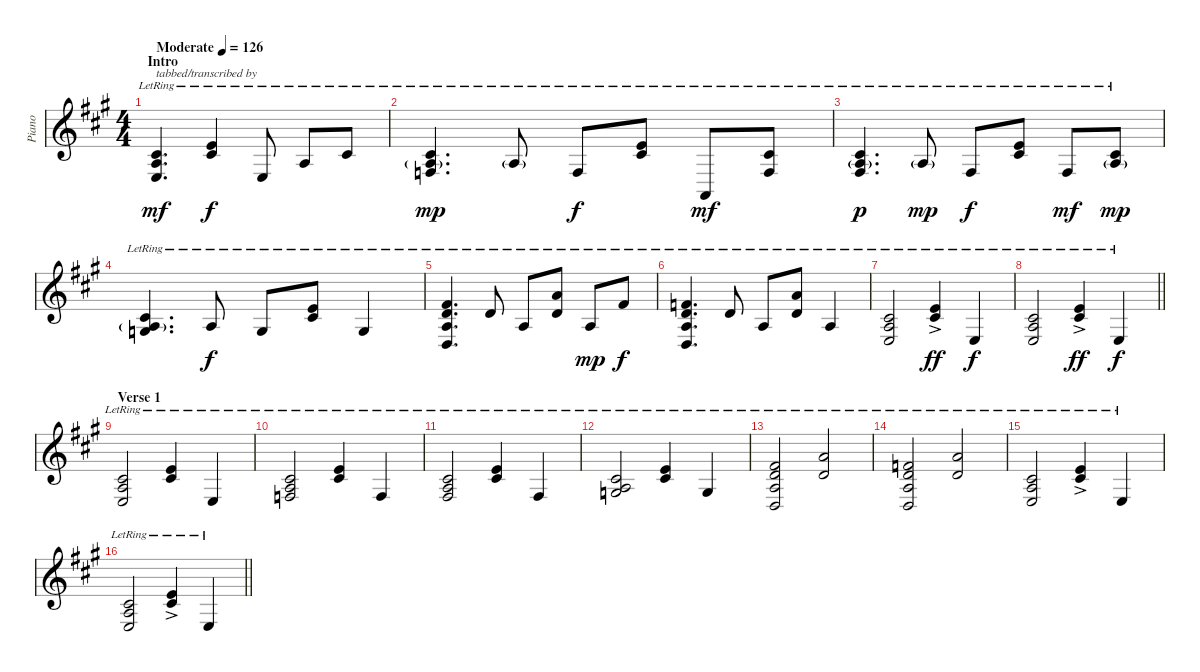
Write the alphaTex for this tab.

\track ("Piano" "Piano") {instrument acousticgrandpiano}
\staff {score}
\tuning (E4 B3 G3 D3 A2 E2) {hide}
\ts (4 4)
\section ("" "Intro")
\tempo (126 "Moderate")
\clef g2
\ks a
(2.2{lr} 2.3{lr} 2.4{lr}).4{d bu 240 txt "tabbed/transcribed by" dy mf instrument acousticgrandpiano} (0.1{lr} 2.2{lr}).4{dy f} 2.4{lr}.8 2.3{lr}.8 2.2{lr}.8 |
(2.2{lr} 2.3{g lr} 3.4{lr}).4{d dy mp} 2.3{g lr}.8 3.4{lr}.8{dy f} (0.1{lr} 2.2{lr}).8 0.5{lr}.8{dy mf} (2.2{lr} 3.4).8 |
(2.2 2.3{g} 4.4{lr}).4{d dy p} 2.3{g lr}.8{dy mp} 4.4{lr}.8{dy f} (0.1{lr} 2.2{lr}).8 4.4{lr}.8{dy mf} (2.2{lr} 2.3{g lr}).8{dy mp} |
(2.2{lr} 2.3{g lr} 5.4{lr}).4{d} 2.3{lr}.8{dy f} 5.4{lr}.8 (0.1{lr} 2.2{lr}).8 5.4{lr}.4 |
(2.1{lr} 3.2{lr} 2.3{lr} 0.4{lr}).4{d bd 120} 3.2{lr}.8 2.3{lr}.8 (5.1{lr} 3.2{lr}).8 2.3{lr}.8{dy mp} 2.1{lr}.8{dy f} |
(1.1{lr} 3.2{lr} 2.3{lr} 0.4{lr}).4{d} 3.2{lr}.8 2.3{lr}.8 (5.1{lr} 3.2{lr}).8 2.3{lr}.4 |
(2.2{lr} 2.3{lr} 2.4{lr}).2 (0.1{ac lr} 2.2{ac lr}).4{dy ff} 2.4{lr}.4{dy f} |
\barLineRight lightlight
(2.2{lr} 2.3{lr} 2.4{lr}).2 (0.1{ac lr} 2.2{ac lr}).4{dy ff} 2.4{lr}.4{dy f} |
\section ("" "Verse 1")
(2.2{lr} 2.3{lr} 2.4{lr}).2 (0.1{lr} 2.2{lr}).4 2.4{lr}.4 |
(2.2{lr} 2.3{lr} 3.4{lr}).2 (0.1{lr} 2.2{lr}).4 3.4{lr}.4 |
(2.2{lr} 2.3{lr} 4.4{lr}).2 (0.1{lr} 2.2{lr}).4 4.4{lr}.4 |
(2.2{lr} 2.3{lr} 5.4{lr}).2 (0.1{lr} 2.2{lr}).4 5.4{lr}.4 |
(2.1{lr} 3.2{lr} 2.3{lr} 0.4{lr}).2 (5.1{lr} 3.2{lr}).2 |
(1.1{lr} 3.2{lr} 2.3{lr} 0.4{lr}).2 (5.1{lr} 3.2{lr}).2 |
(2.2{lr} 2.3{lr} 2.4{lr}).2 (0.1{ac lr} 2.2{ac lr}).4 2.4{lr}.4 |
\barLineRight lightlight
(2.2{lr} 2.3{lr} 2.4{lr}).2 (0.1{ac lr} 2.2{ac lr}).4 2.4{lr}.4
